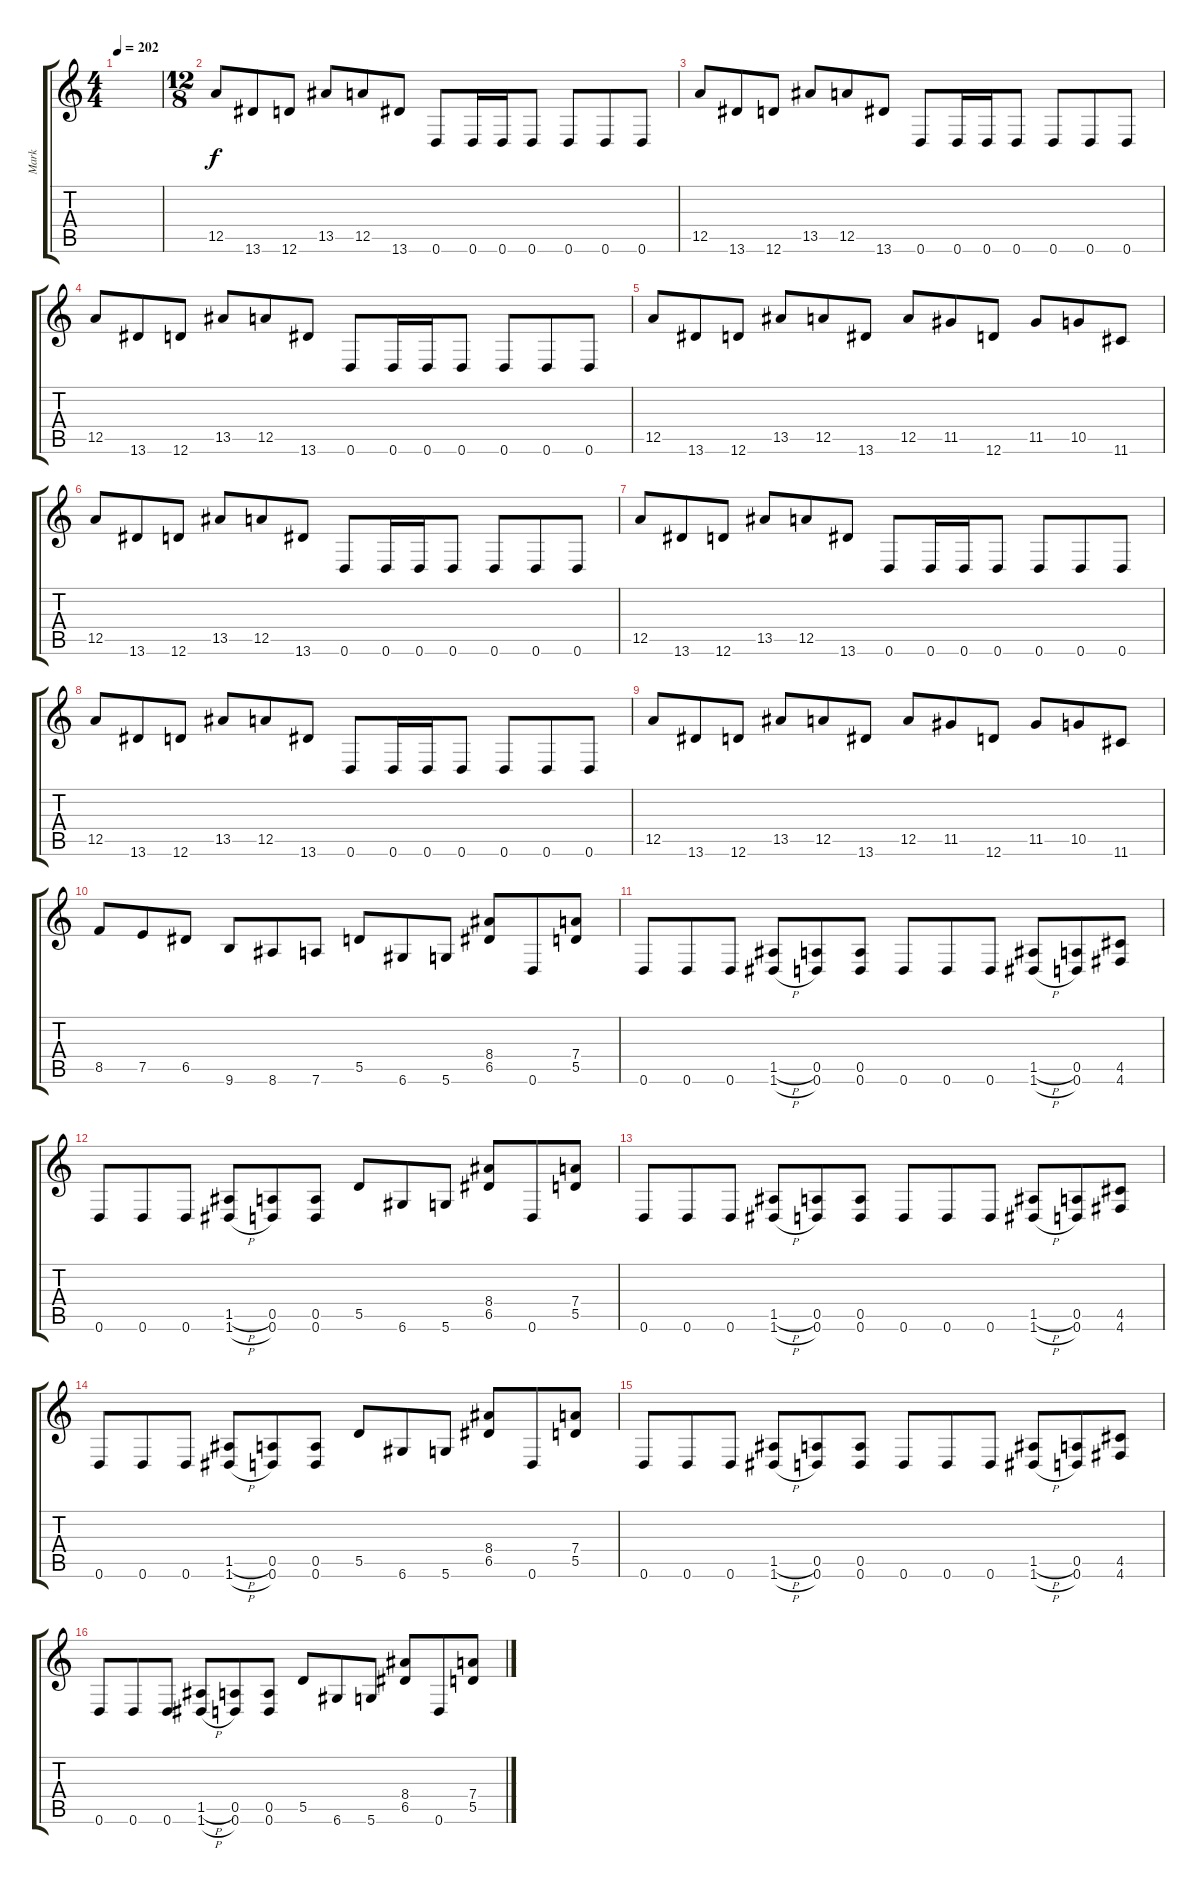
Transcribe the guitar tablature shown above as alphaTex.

\track ("Mark" "Mark") {instrument overdrivenguitar}
\staff {score tabs}
\tuning (E4 B3 G3 D3 A2 D2) {hide}
\ts (4 4)
\tempo 202
\clef g2
\ks c
|
\ts (12 8)
12.5.8 13.6.8 12.6.8 13.5.8 12.5.8 13.6.8 0.6.8 0.6.16 0.6.16 0.6.8 0.6.8 0.6.8 0.6.8 |
12.5.8 13.6.8 12.6.8 13.5.8 12.5.8 13.6.8 0.6.8 0.6.16 0.6.16 0.6.8 0.6.8 0.6.8 0.6.8 |
12.5.8 13.6.8 12.6.8 13.5.8 12.5.8 13.6.8 0.6.8 0.6.16 0.6.16 0.6.8 0.6.8 0.6.8 0.6.8 |
12.5.8 13.6.8 12.6.8 13.5.8 12.5.8 13.6.8 12.5.8 11.5.8 12.6.8 11.5.8 10.5.8 11.6.8 |
12.5.8 13.6.8 12.6.8 13.5.8 12.5.8 13.6.8 0.6.8 0.6.16 0.6.16 0.6.8 0.6.8 0.6.8 0.6.8 |
12.5.8 13.6.8 12.6.8 13.5.8 12.5.8 13.6.8 0.6.8 0.6.16 0.6.16 0.6.8 0.6.8 0.6.8 0.6.8 |
12.5.8 13.6.8 12.6.8 13.5.8 12.5.8 13.6.8 0.6.8 0.6.16 0.6.16 0.6.8 0.6.8 0.6.8 0.6.8 |
12.5.8 13.6.8 12.6.8 13.5.8 12.5.8 13.6.8 12.5.8 11.5.8 12.6.8 11.5.8 10.5.8 11.6.8 |
8.5.8 7.5.8 6.5.8 9.6.8 8.6.8 7.6.8 5.5.8 6.6.8 5.6.8 (8.4 6.5).8 0.6.8 (7.4 5.5).8 |
0.6.8 0.6.8 0.6.8 (1.5{h} 1.6{h}).8 (0.5 0.6).8 (0.5 0.6).8 0.6.8 0.6.8 0.6.8 (1.5{h} 1.6{h}).8 (0.5 0.6).8 (4.5 4.6).8 |
0.6.8 0.6.8 0.6.8 (1.5{h} 1.6{h}).8 (0.5 0.6).8 (0.5 0.6).8 5.5.8 6.6.8 5.6.8 (8.4 6.5).8 0.6.8 (7.4 5.5).8 |
0.6.8 0.6.8 0.6.8 (1.5{h} 1.6{h}).8 (0.5 0.6).8 (0.5 0.6).8 0.6.8 0.6.8 0.6.8 (1.5{h} 1.6{h}).8 (0.5 0.6).8 (4.5 4.6).8 |
0.6.8 0.6.8 0.6.8 (1.5{h} 1.6{h}).8 (0.5 0.6).8 (0.5 0.6).8 5.5.8 6.6.8 5.6.8 (8.4 6.5).8 0.6.8 (7.4 5.5).8 |
0.6.8 0.6.8 0.6.8 (1.5{h} 1.6{h}).8 (0.5 0.6).8 (0.5 0.6).8 0.6.8 0.6.8 0.6.8 (1.5{h} 1.6{h}).8 (0.5 0.6).8 (4.5 4.6).8 |
0.6.8 0.6.8 0.6.8 (1.5{h} 1.6{h}).8 (0.5 0.6).8 (0.5 0.6).8 5.5.8 6.6.8 5.6.8 (8.4 6.5).8 0.6.8 (7.4 5.5).8
